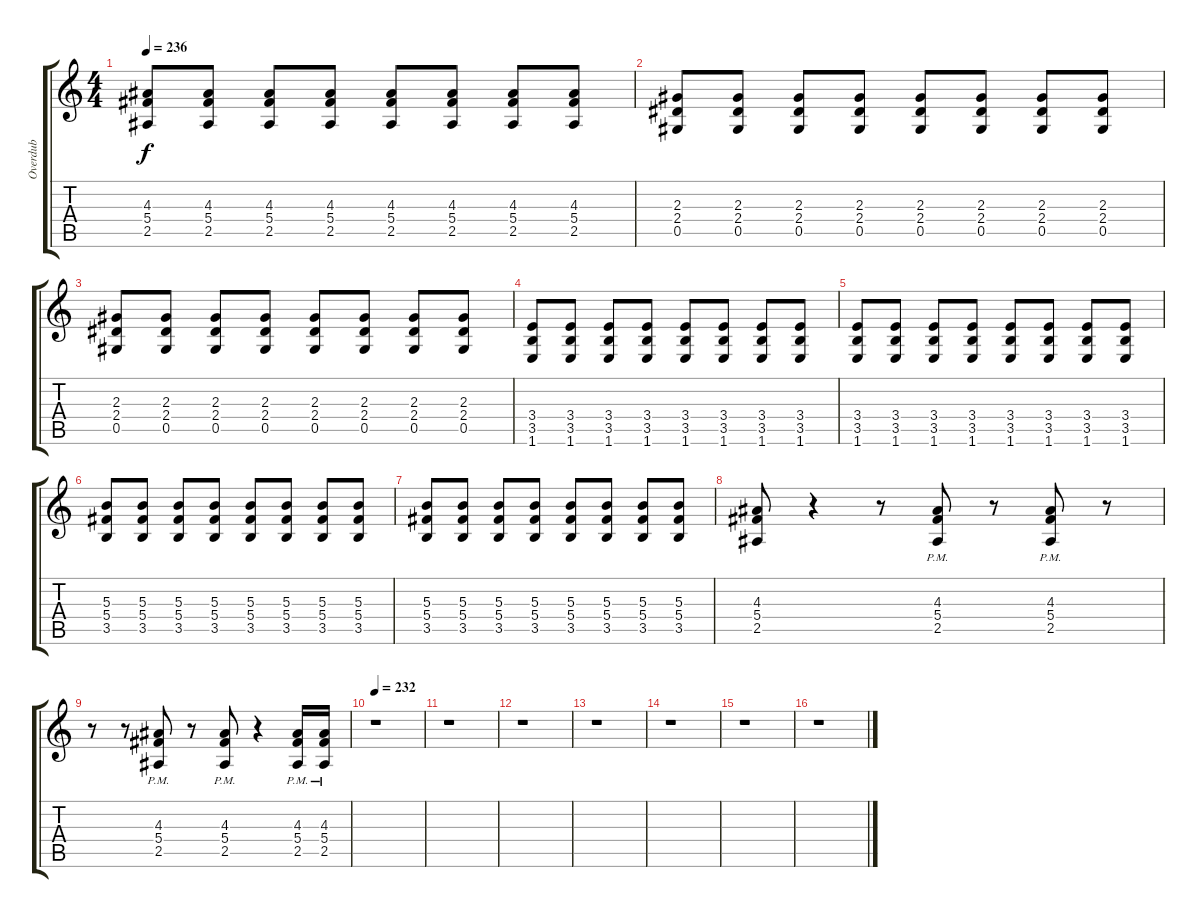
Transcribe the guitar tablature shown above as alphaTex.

\track ("Overdub" "Overdub") {instrument overdrivenguitar}
\staff {score tabs}
\tuning (Eb4 Bb3 Gb3 Db3 Ab2 Eb2) {hide}
\ts (4 4)
\tempo 236
\clef g2
\ks c
(4.3 5.4 2.5).8{dy f} (4.3 5.4 2.5).8 (4.3 5.4 2.5).8 (4.3 5.4 2.5).8 (4.3 5.4 2.5).8 (4.3 5.4 2.5).8 (4.3 5.4 2.5).8 (4.3 5.4 2.5).8 |
(2.3 2.4 0.5).8 (2.3 2.4 0.5).8 (2.3 2.4 0.5).8 (2.3 2.4 0.5).8 (2.3 2.4 0.5).8 (2.3 2.4 0.5).8 (2.3 2.4 0.5).8 (2.3 2.4 0.5).8 |
(2.3 2.4 0.5).8 (2.3 2.4 0.5).8 (2.3 2.4 0.5).8 (2.3 2.4 0.5).8 (2.3 2.4 0.5).8 (2.3 2.4 0.5).8 (2.3 2.4 0.5).8 (2.3 2.4 0.5).8 |
(3.4 3.5 1.6).8 (3.4 3.5 1.6).8 (3.4 3.5 1.6).8 (3.4 3.5 1.6).8 (3.4 3.5 1.6).8 (3.4 3.5 1.6).8 (3.4 3.5 1.6).8 (3.4 3.5 1.6).8 |
(3.4 3.5 1.6).8 (3.4 3.5 1.6).8 (3.4 3.5 1.6).8 (3.4 3.5 1.6).8 (3.4 3.5 1.6).8 (3.4 3.5 1.6).8 (3.4 3.5 1.6).8 (3.4 3.5 1.6).8 |
(5.3 5.4 3.5).8 (5.3 5.4 3.5).8 (5.3 5.4 3.5).8 (5.3 5.4 3.5).8 (5.3 5.4 3.5).8 (5.3 5.4 3.5).8 (5.3 5.4 3.5).8 (5.3 5.4 3.5).8 |
(5.3 5.4 3.5).8 (5.3 5.4 3.5).8 (5.3 5.4 3.5).8 (5.3 5.4 3.5).8 (5.3 5.4 3.5).8 (5.3 5.4 3.5).8 (5.3 5.4 3.5).8 (5.3 5.4 3.5).8 |
(4.3 5.4 2.5).8 r.4 r.8 (4.3{pm} 5.4{pm} 2.5{pm}).8 r.8 (4.3{pm} 5.4{pm} 2.5{pm}).8 r.8 |
r.8 r.8 (4.3{pm} 5.4{pm} 2.5{pm}).8 r.8 (4.3{pm} 5.4{pm} 2.5{pm}).8 r.4 (4.3{pm} 5.4{pm} 2.5{pm}).16 (4.3{pm} 5.4{pm} 2.5{pm}).16 |
\tempo 232
r.1 |
r.1 |
r.1 |
r.1 |
r.1 |
r.1 |
r.1
